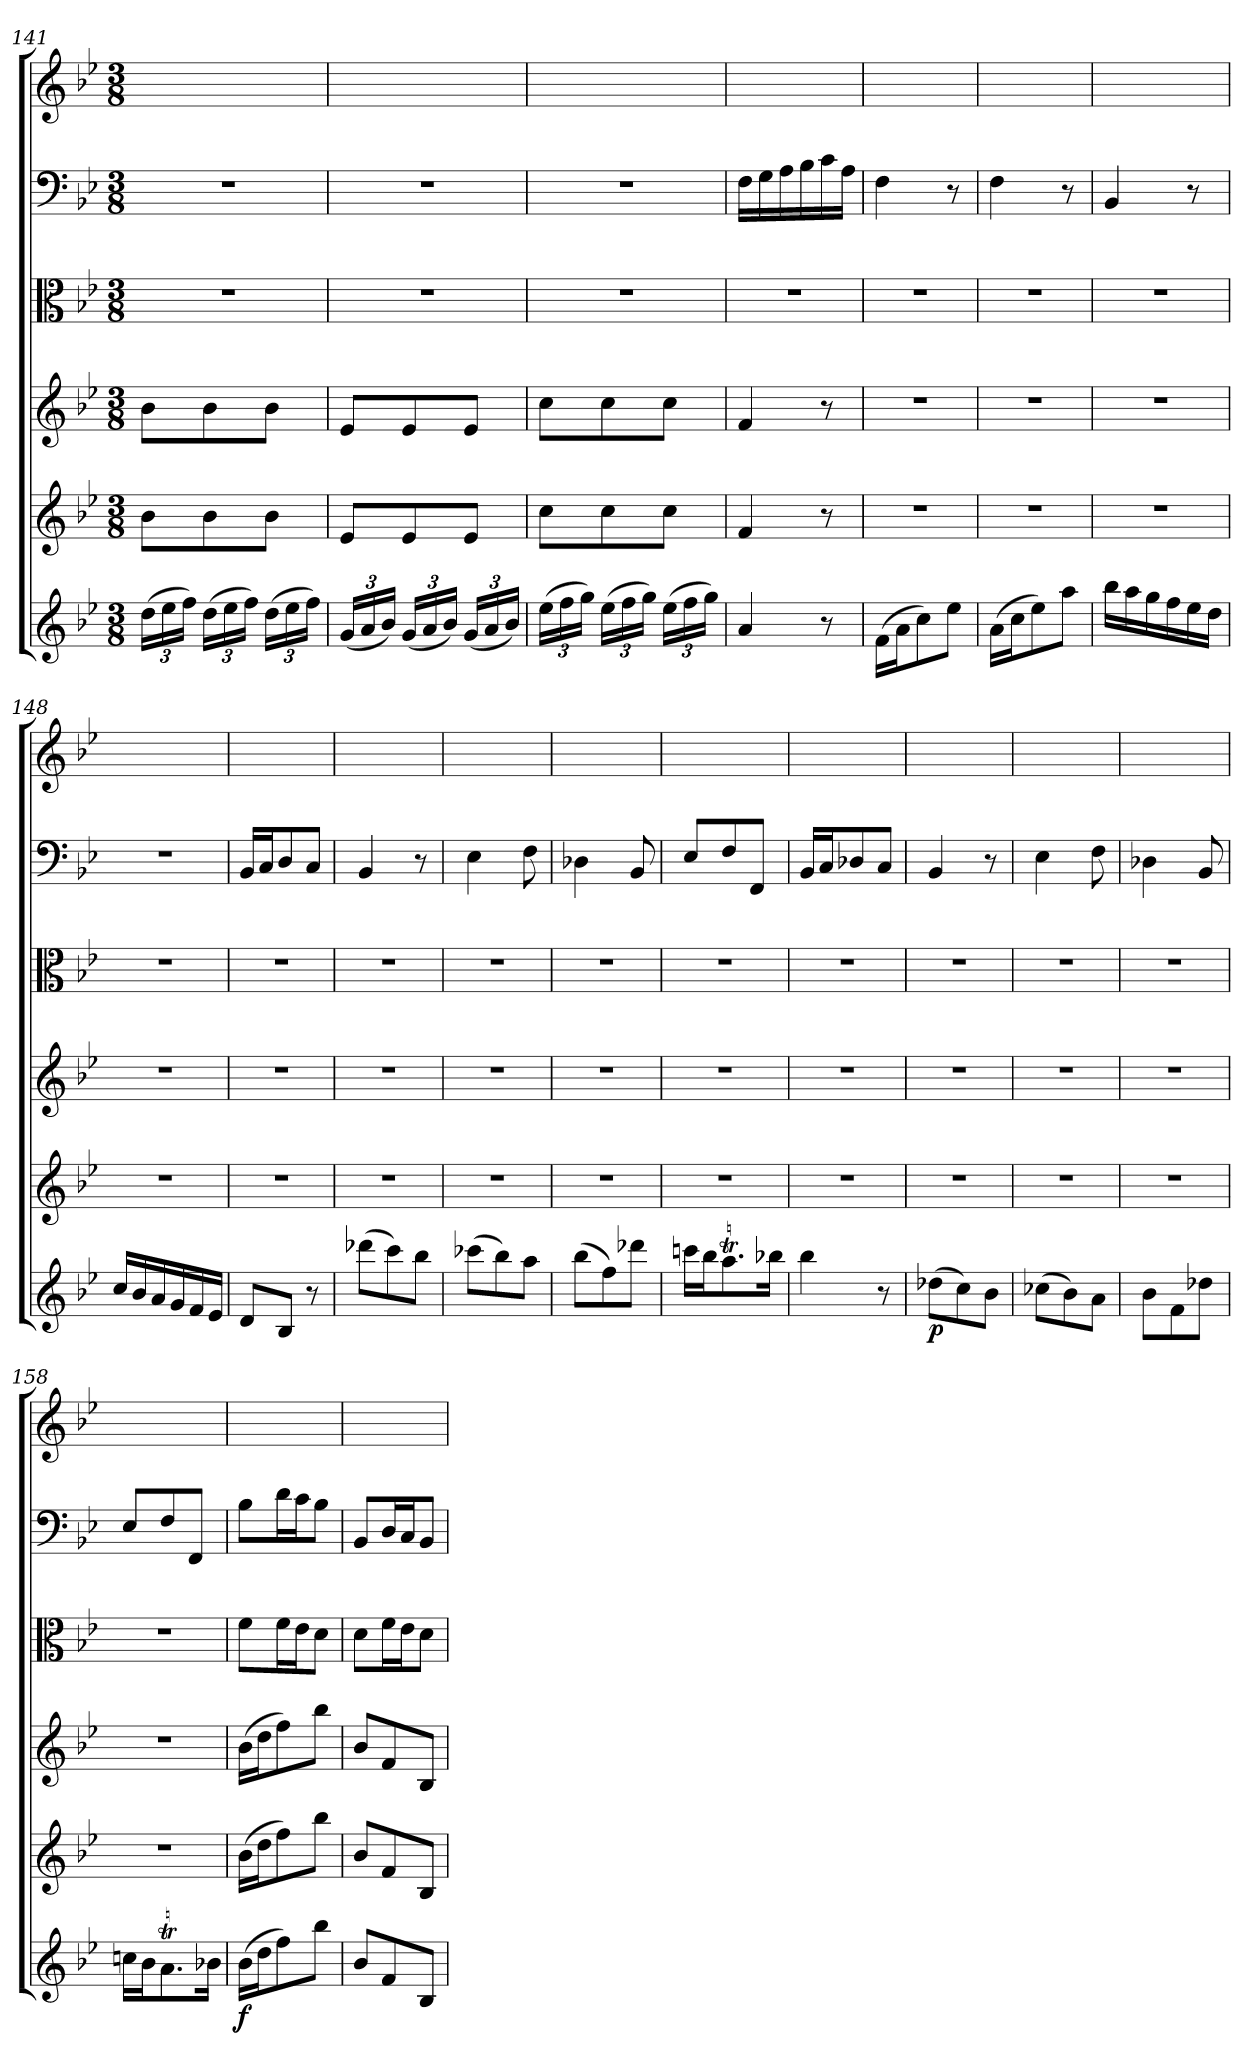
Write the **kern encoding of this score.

**kern	**dynam	**kern	**kern	**kern	**kern	**kern
*part6	*part6	*part5	*part4	*part3	*part2	*part1
*staff6	*staff6	*staff5	*staff4	*staff3	*staff2	*staff1
*clefG2	*	*clefG2	*clefG2	*clefC3	*clefF4	*clefG2
*k[b-e-]	*	*k[b-e-]	*k[b-e-]	*k[b-e-]	*k[b-e-]	*k[b-e-]
*B-:	*	*B-:	*B-:	*B-:	*B-:	*B-:
*M3/8	*	*M3/8	*M3/8	*M3/8	*M3/8	*M3/8
=141	=141	=141	=141	=141	=141	=141
(24dd\LL	.	8b-\L	8b-\L	4.r	4.r	4.ryy
24ee-\	.	.	.	.	.	.
24ff\JJ)	.	.	.	.	.	.
(24dd\LL	.	8b-\	8b-\	.	.	.
24ee-\	.	.	.	.	.	.
24ff\JJ)	.	.	.	.	.	.
(24dd\LL	.	8b-\J	8b-\J	.	.	.
24ee-\	.	.	.	.	.	.
24ff\JJ)	.	.	.	.	.	.
=142	=142	=142	=142	=142	=142	=142
(24g/LL	.	8e-/L	8e-/L	4.r	4.r	4.ryy
24a/	.	.	.	.	.	.
24b-/JJ)	.	.	.	.	.	.
(24g/LL	.	8e-/	8e-/	.	.	.
24a/	.	.	.	.	.	.
24b-/JJ)	.	.	.	.	.	.
(24g/LL	.	8e-/J	8e-/J	.	.	.
24a/	.	.	.	.	.	.
24b-/JJ)	.	.	.	.	.	.
=143	=143	=143	=143	=143	=143	=143
(24ee-\LL	.	8cc\L	8cc\L	4.r	4.r	4.ryy
24ff\	.	.	.	.	.	.
24gg\JJ)	.	.	.	.	.	.
(24ee-\LL	.	8cc\	8cc\	.	.	.
24ff\	.	.	.	.	.	.
24gg\JJ)	.	.	.	.	.	.
(24ee-\LL	.	8cc\J	8cc\J	.	.	.
24ff\	.	.	.	.	.	.
24gg\JJ)	.	.	.	.	.	.
=144	=144	=144	=144	=144	=144	=144
4a/	.	4f/	4f/	4.r	16F\LL	4.ryy
.	.	.	.	.	16G\	.
.	.	.	.	.	16A\	.
.	.	.	.	.	16B-\	.
8r	.	8r	8r	.	16c\	.
.	.	.	.	.	16A\JJ	.
=145	=145	=145	=145	=145	=145	=145
(16f\LL	.	4.r	4.r	4.r	4F\	4.ryy
16a\J	.	.	.	.	.	.
8cc\)	.	.	.	.	.	.
8ee-\J	.	.	.	.	8r	.
=146	=146	=146	=146	=146	=146	=146
(16a\LL	.	4.r	4.r	4.r	4F\	4.ryy
16cc\J	.	.	.	.	.	.
8ee-\)	.	.	.	.	.	.
8aa\J	.	.	.	.	8r	.
=147	=147	=147	=147	=147	=147	=147
16bb-\LL	.	4.r	4.r	4.r	4BB-/	4.ryy
16aa\	.	.	.	.	.	.
16gg\	.	.	.	.	.	.
16ff\	.	.	.	.	.	.
16ee-\	.	.	.	.	8r	.
16dd\JJ	.	.	.	.	.	.
=148	=148	=148	=148	=148	=148	=148
16cc/LL	.	4.r	4.r	4.r	4.r	4.ryy
16b-/	.	.	.	.	.	.
16a/	.	.	.	.	.	.
16g/	.	.	.	.	.	.
16f/	.	.	.	.	.	.
16e-/JJ	.	.	.	.	.	.
=149	=149	=149	=149	=149	=149	=149
8d/L	.	4.r	4.r	4.r	16BB-/LL	4.ryy
.	.	.	.	.	16C/J	.
8B-/J	.	.	.	.	8D/	.
8r	.	.	.	.	8C/J	.
=150	=150	=150	=150	=150	=150	=150
(8ddd-X\L	.	4.r	4.r	4.r	4BB-/	4.ryy
8ccc\)	.	.	.	.	.	.
8bb-\J	.	.	.	.	8r	.
=151	=151	=151	=151	=151	=151	=151
(8ccc-X\L	.	4.r	4.r	4.r	4E-\	4.ryy
8bb-\)	.	.	.	.	.	.
8aa\J	.	.	.	.	8F\	.
=152	=152	=152	=152	=152	=152	=152
(8bb-\L	.	4.r	4.r	4.r	4D-X\	4.ryy
8ff\)	.	.	.	.	.	.
8ddd-X\J	.	.	.	.	8BB-/	.
=153	=153	=153	=153	=153	=153	=153
16cccn\LL	.	4.r	4.r	4.r	8E-/L	4.ryy
16bb-\J	.	.	.	.	.	.
8.aaT\	.	.	.	.	8F/	.
.	.	.	.	.	8FF/J	.
16bb-X\Jk	.	.	.	.	.	.
=154	=154	=154	=154	=154	=154	=154
4bb-\	.	4.r	4.r	4.r	16BB-/LL	4.ryy
.	.	.	.	.	16C/J	.
.	.	.	.	.	8D-X/	.
8r	.	.	.	.	8C/J	.
=155	=155	=155	=155	=155	=155	=155
(8dd-X\L	p	4.r	4.r	4.r	4BB-/	4.ryy
8cc\)	.	.	.	.	.	.
8b-\J	.	.	.	.	8r	.
=156	=156	=156	=156	=156	=156	=156
(8cc-X\L	.	4.r	4.r	4.r	4E-\	4.ryy
8b-\)	.	.	.	.	.	.
8a\J	.	.	.	.	8F\	.
=157	=157	=157	=157	=157	=157	=157
8b-\L	.	4.r	4.r	4.r	4D-X\	4.ryy
8f\	.	.	.	.	.	.
8dd-X\J	.	.	.	.	8BB-/	.
=158	=158	=158	=158	=158	=158	=158
16ccn\LL	.	4.r	4.r	4.r	8E-/L	4.ryy
16b-\J	.	.	.	.	.	.
8.aT\	.	.	.	.	8F/	.
.	.	.	.	.	8FF/J	.
16b-X\Jk	.	.	.	.	.	.
=159	=159	=159	=159	=159	=159	=159
(16b-\LL	f	(16b-\LL	(16b-\LL	8f\L	8B-\L	4.ryy
16dd\J	.	16dd\J	16dd\J	.	.	.
8ff\)	.	8ff\)	8ff\)	16f\L	16d\L	.
.	.	.	.	16e-\J	16c\J	.
8bb-\J	.	8bb-\J	8bb-\J	8d\J	8B-\J	.
=160	=160	=160	=160	=160	=160	=160
8b-/L	.	8b-/L	8b-/L	8d\L	8BB-/L	4.ryy
8f/	.	8f/	8f/	16f\L	16D/L	.
.	.	.	.	16e-\J	16C/J	.
8B-/J	.	8B-/J	8B-/J	8d\J	8BB-/J	.
=	=	=	=	=	=	=
*-	*-	*-	*-	*-	*-	*-
